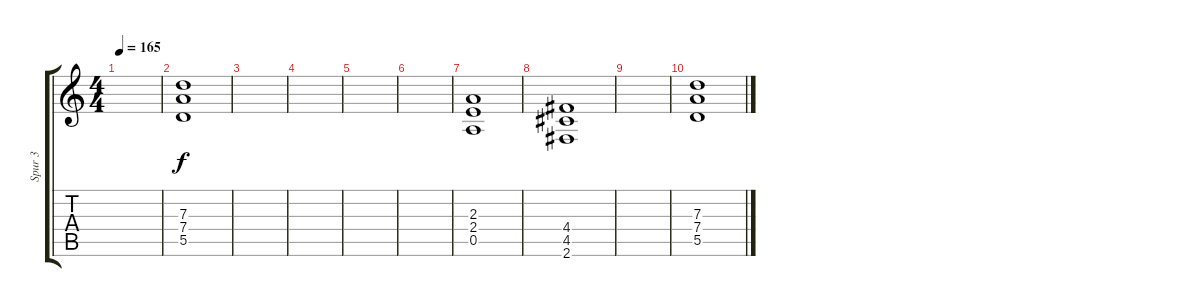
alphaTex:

\track ("Spur 3" "Spur 3") {instrument distortionguitar}
\staff {score tabs}
\tuning (E4 B3 G3 D3 A2 E2) {hide}
\ts (4 4)
\tempo 165
\clef g2
\ks c
|
(7.3 7.4 5.5).1 |
|
|
|
|
(2.3 2.4 0.5).1 |
(4.4 4.5 2.6).1 |
|
(7.3 7.4 5.5).1
